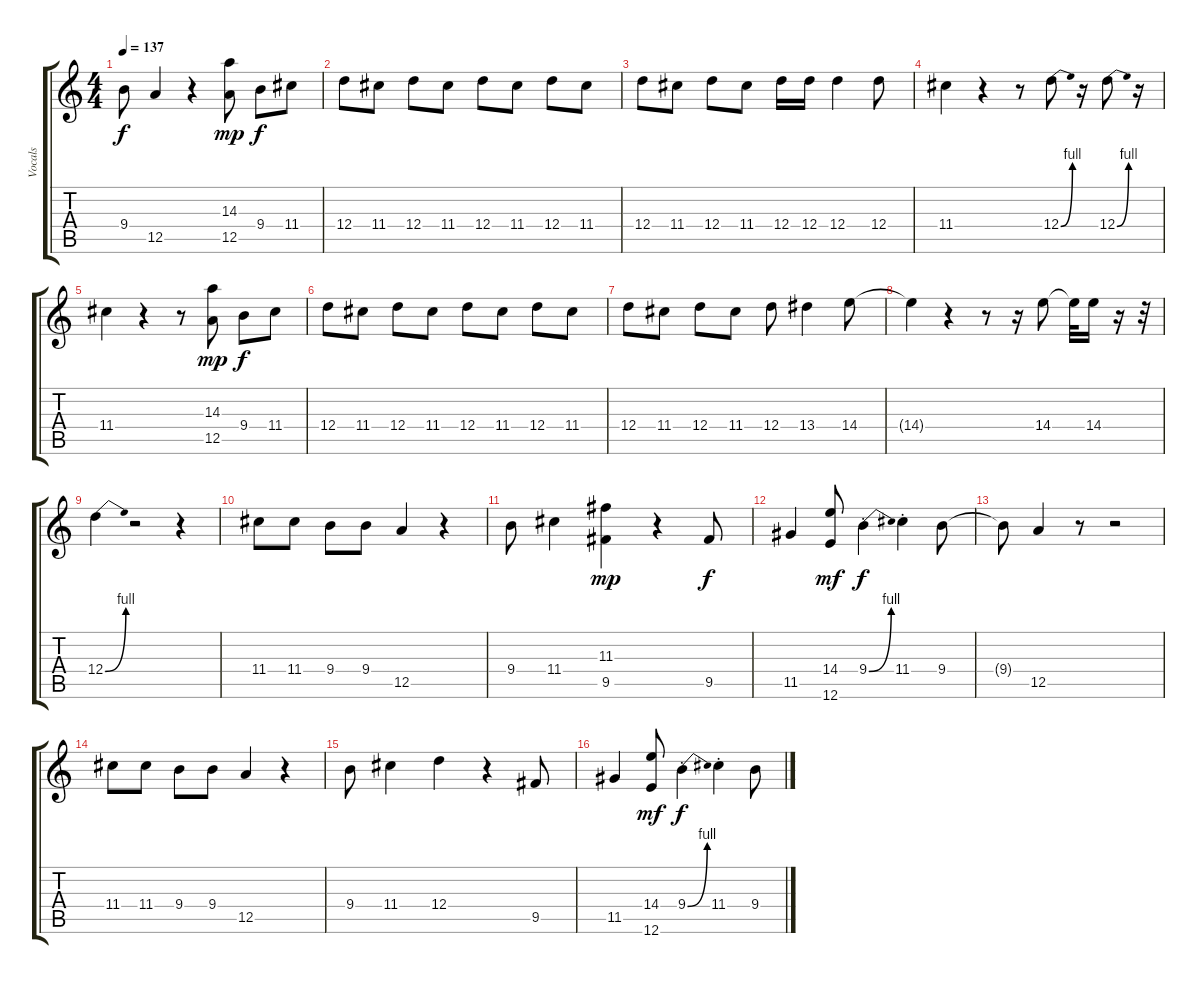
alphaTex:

\track ("Vocals" "Vocals") {instrument acousticguitarsteel}
\staff {score tabs}
\tuning (E4 B3 G3 D3 A2 E2) {hide}
\ts (4 4)
\tempo 137
\clef g2
\ks c
9.4{t}.8{dy f} 12.5.4 r.4 (14.3 12.5).8{dy mp} 9.4.8{dy f} 11.4.8 |
12.4.8 11.4.8 12.4.8 11.4.8 12.4.8 11.4.8 12.4.8 11.4.8 |
12.4.8 11.4.8 12.4.8 11.4.8 12.4.16 12.4.16 12.4.4 12.4.8 |
11.4.4 r.4 r.8 12.4{be (bend 0 0 60 4)}.8 r.16 12.4{be (bend 0 0 60 4)}.8 r.16 |
11.4.4 r.4 r.8 (14.3 12.5).8{dy mp} 9.4.8{dy f} 11.4.8 |
12.4.8 11.4.8 12.4.8 11.4.8 12.4.8 11.4.8 12.4.8 11.4.8 |
12.4.8 11.4.8 12.4.8 11.4.8 12.4.8 13.4.4 14.4.8 |
14.4{t}.4 r.4 r.8 r.16 14.4.8 14.4{t}.32 14.4.16 r.16 r.32 |
12.4{be (bend 0 0 60 4)}.4 r.2 r.4 |
11.4.8 11.4.8 9.4.8 9.4.8 12.5.4 r.4 |
9.4.8 11.4.4 (11.3 9.5).4{dy mp} r.4 9.5.8{dy f} |
11.5.4 (14.4 12.6).8{dy mf} 9.4{be (bend 0 0 60 4) st}.4{dy f} 11.4{st}.4 9.4.8 |
9.4{t}.8 12.5.4 r.8 r.2 |
11.4.8 11.4.8 9.4.8 9.4.8 12.5.4 r.4 |
9.4.8 11.4.4 12.4.4 r.4 9.5.8 |
11.5.4 (14.4 12.6).8{dy mf} 9.4{be (bend 0 0 60 4) st}.4{dy f} 11.4{st}.4 9.4.8
